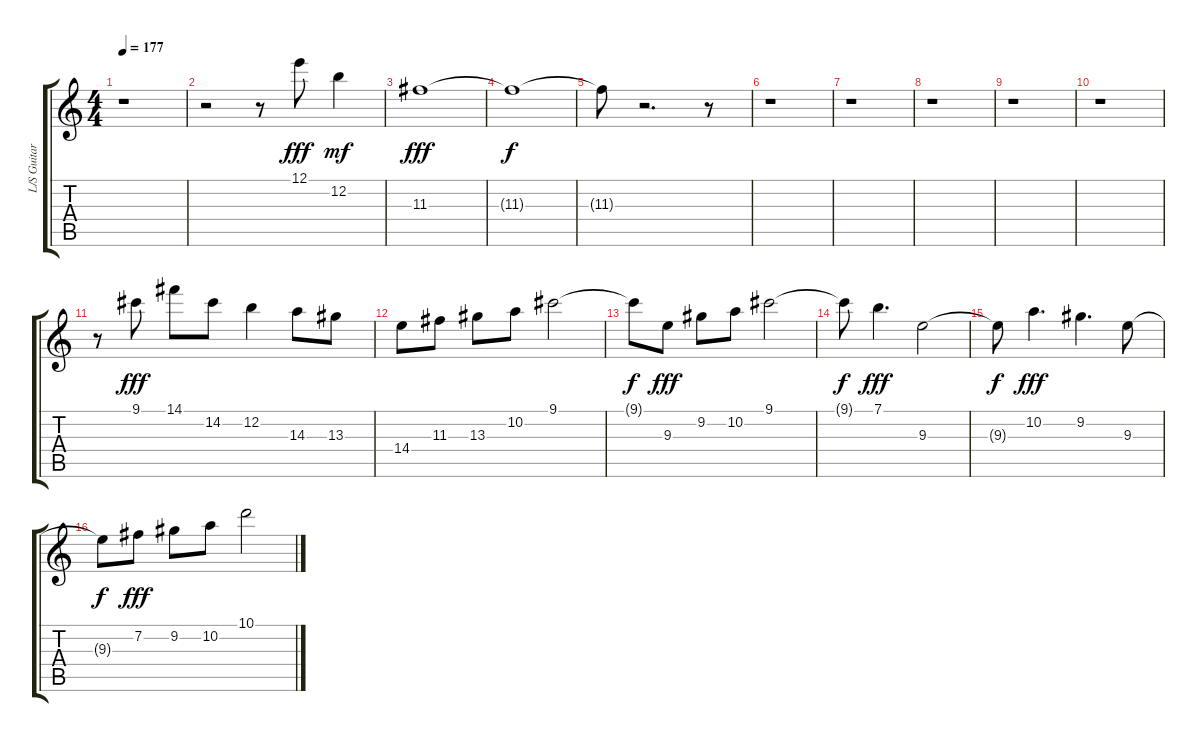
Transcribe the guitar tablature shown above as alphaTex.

\track ("L/S Guitar Echo" "L/S Guitar") {instrument overdrivenguitar}
\staff {score tabs}
\tuning (E4 B3 G3 D3 A2 E2) {hide}
\ts (4 4)
\tempo 177
\clef g2
\ks c
r.1{dy f} |
r.2 r.8 12.1.8{dy fff} 12.2.4{dy mf} |
11.3.1{dy fff} |
11.3{t}.1{dy f} |
11.3{t}.8 r.2{d} r.8 |
r.1 |
r.1 |
r.1 |
r.1 |
r.1 |
r.8 9.1.8{dy fff} 14.1.8 14.2.8 12.2.4 14.3.8 13.3.8 |
14.4.8 11.3.8 13.3.8 10.2.8 9.1.2 |
9.1{t}.8{dy f} 9.3.8{dy fff} 9.2.8 10.2.8 9.1.2 |
9.1{t}.8{dy f} 7.1.4{d dy fff} 9.3.2 |
9.3{t}.8{dy f} 10.2.4{d dy fff} 9.2.4{d} 9.3.8 |
9.3{t}.8{dy f} 7.2.8{dy fff} 9.2.8 10.2.8 10.1.2
